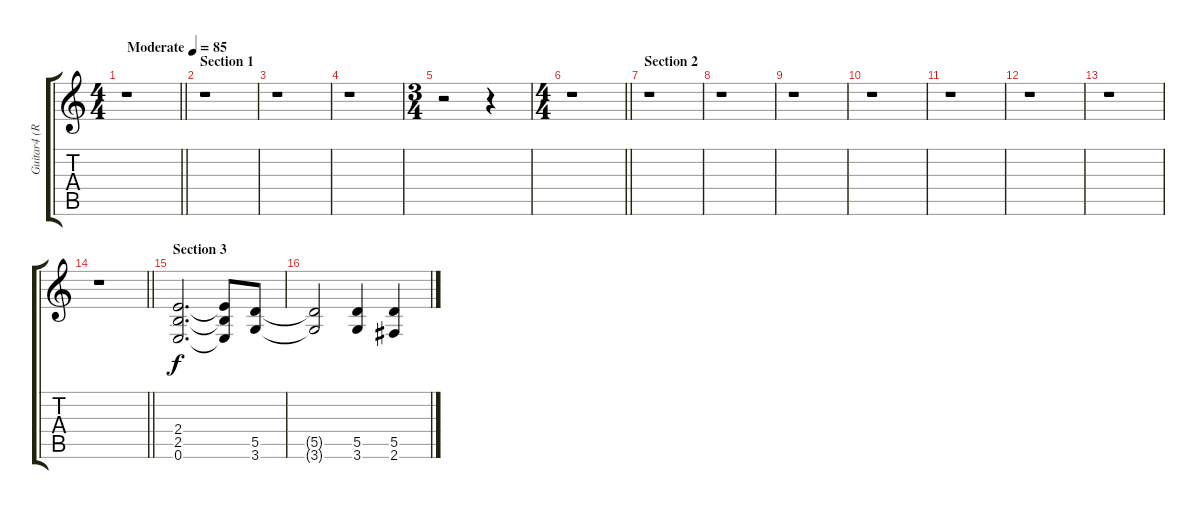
\track ("Guitar4 (Rhythm Guitar)" "Guitar4 (R") {instrument distortionguitar}
\staff {score tabs}
\tuning (E4 B3 G3 D3 A2 E2) {hide}
\ts (4 4)
\tempo (85 "Moderate")
\clef g2
\barLineRight lightlight
\ks c
r.1{dy f instrument distortionguitar} |
\section ("" "Section 1")
r.1 |
r.1 |
r.1 |
\ts (3 4)
r.2 r.4 |
\ts (4 4)
\barLineRight lightlight
r.1 |
\section ("" "Section 2")
r.1 |
r.1 |
r.1 |
r.1 |
r.1 |
r.1 |
r.1 |
\barLineRight lightlight
r.1 |
\section ("" "Section 3")
(2.4 2.5 0.6).2{d} (2.4{t} 2.5{t} 0.6{t}).8 (5.5 3.6).8 |
(5.5{t} 3.6{t}).2 (5.5 3.6).4 (5.5 2.6).4
